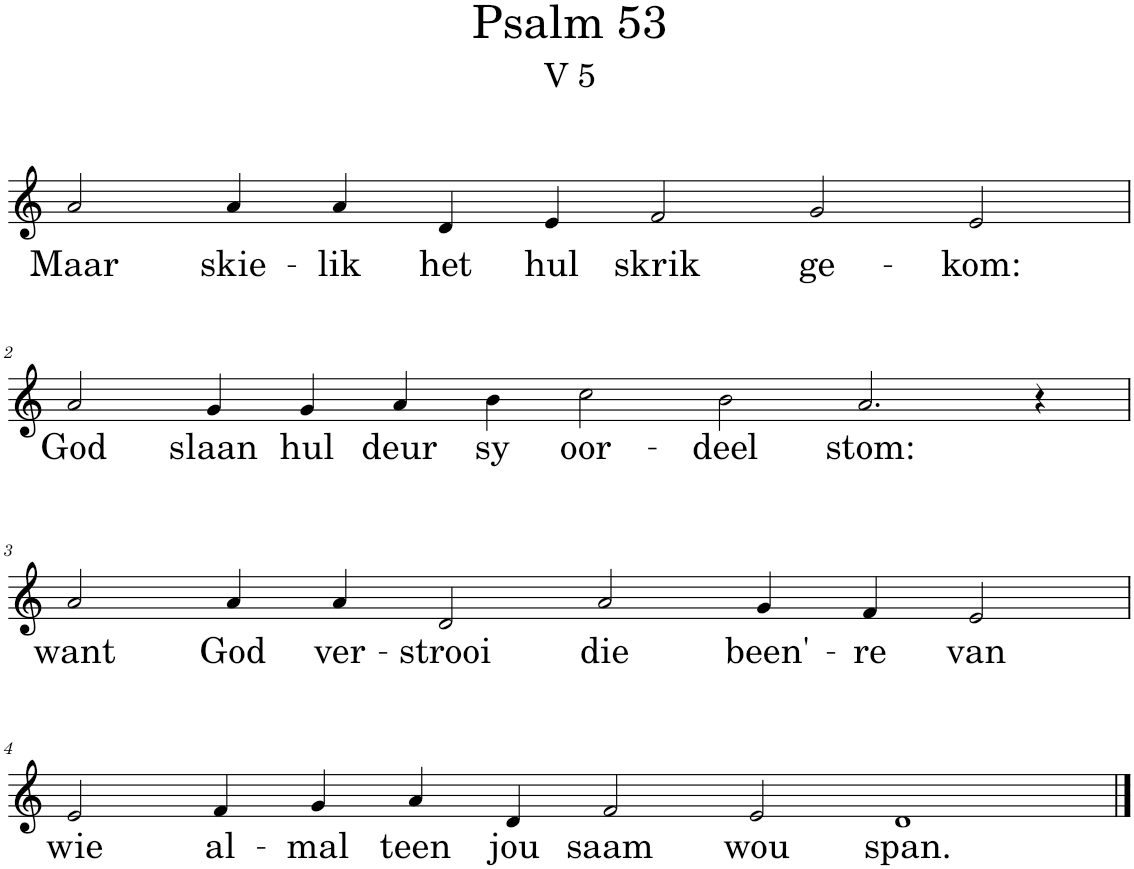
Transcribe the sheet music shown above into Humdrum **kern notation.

**kern	**text
*part1	*part1
*staff1	*staff1
*I"Pipe Organ	*
*I'Org.	*
*clefG2	*
*k[]	*
*M12/4	*
=1	=1
!	!LO:LY:b
2a/	Maar
!	!LO:LY:b
4a/	skie-
!	!LO:LY:b
4a/	-lik
!	!LO:LY:b
4d/	het
!	!LO:LY:b
4e/	hul
!	!LO:LY:b
2f/	skrik
!	!LO:LY:b
2g/	ge-
!	!LO:LY:b
2e/	-kom:
!!LO:LB:g=z
=2	=2
*M14/4	*
!	!LO:LY:b
2a/	God
!	!LO:LY:b
4g/	slaan
!	!LO:LY:b
4g/	hul
!	!LO:LY:b
4a/	deur
!	!LO:LY:b
4b\	sy
!	!LO:LY:b
2cc\	oor-
!	!LO:LY:b
2b\	-deel
!	!LO:LY:b
2.a/	stom:
4r	.
!!LO:LB:g=z
=3	=3
*M12/4	*
!	!LO:LY:b
2a/	want
!	!LO:LY:b
4a/	God
!	!LO:LY:b
4a/	ver-
!	!LO:LY:b
2d/	-strooi
!	!LO:LY:b
2a/	die
!	!LO:LY:b
4g/	been'-
!	!LO:LY:b
4f/	-re
!	!LO:LY:b
2e/	van
!!LO:LB:g=z
=4	=4
*M14/4	*
!	!LO:LY:b
2e/	wie
!	!LO:LY:b
4f/	al-
!	!LO:LY:b
4g/	-mal
!	!LO:LY:b
4a/	teen
!	!LO:LY:b
4d/	jou
!	!LO:LY:b
2f/	saam
!	!LO:LY:b
2e/	wou
!	!LO:LY:b
1d	span.
==	==
*-	*-
